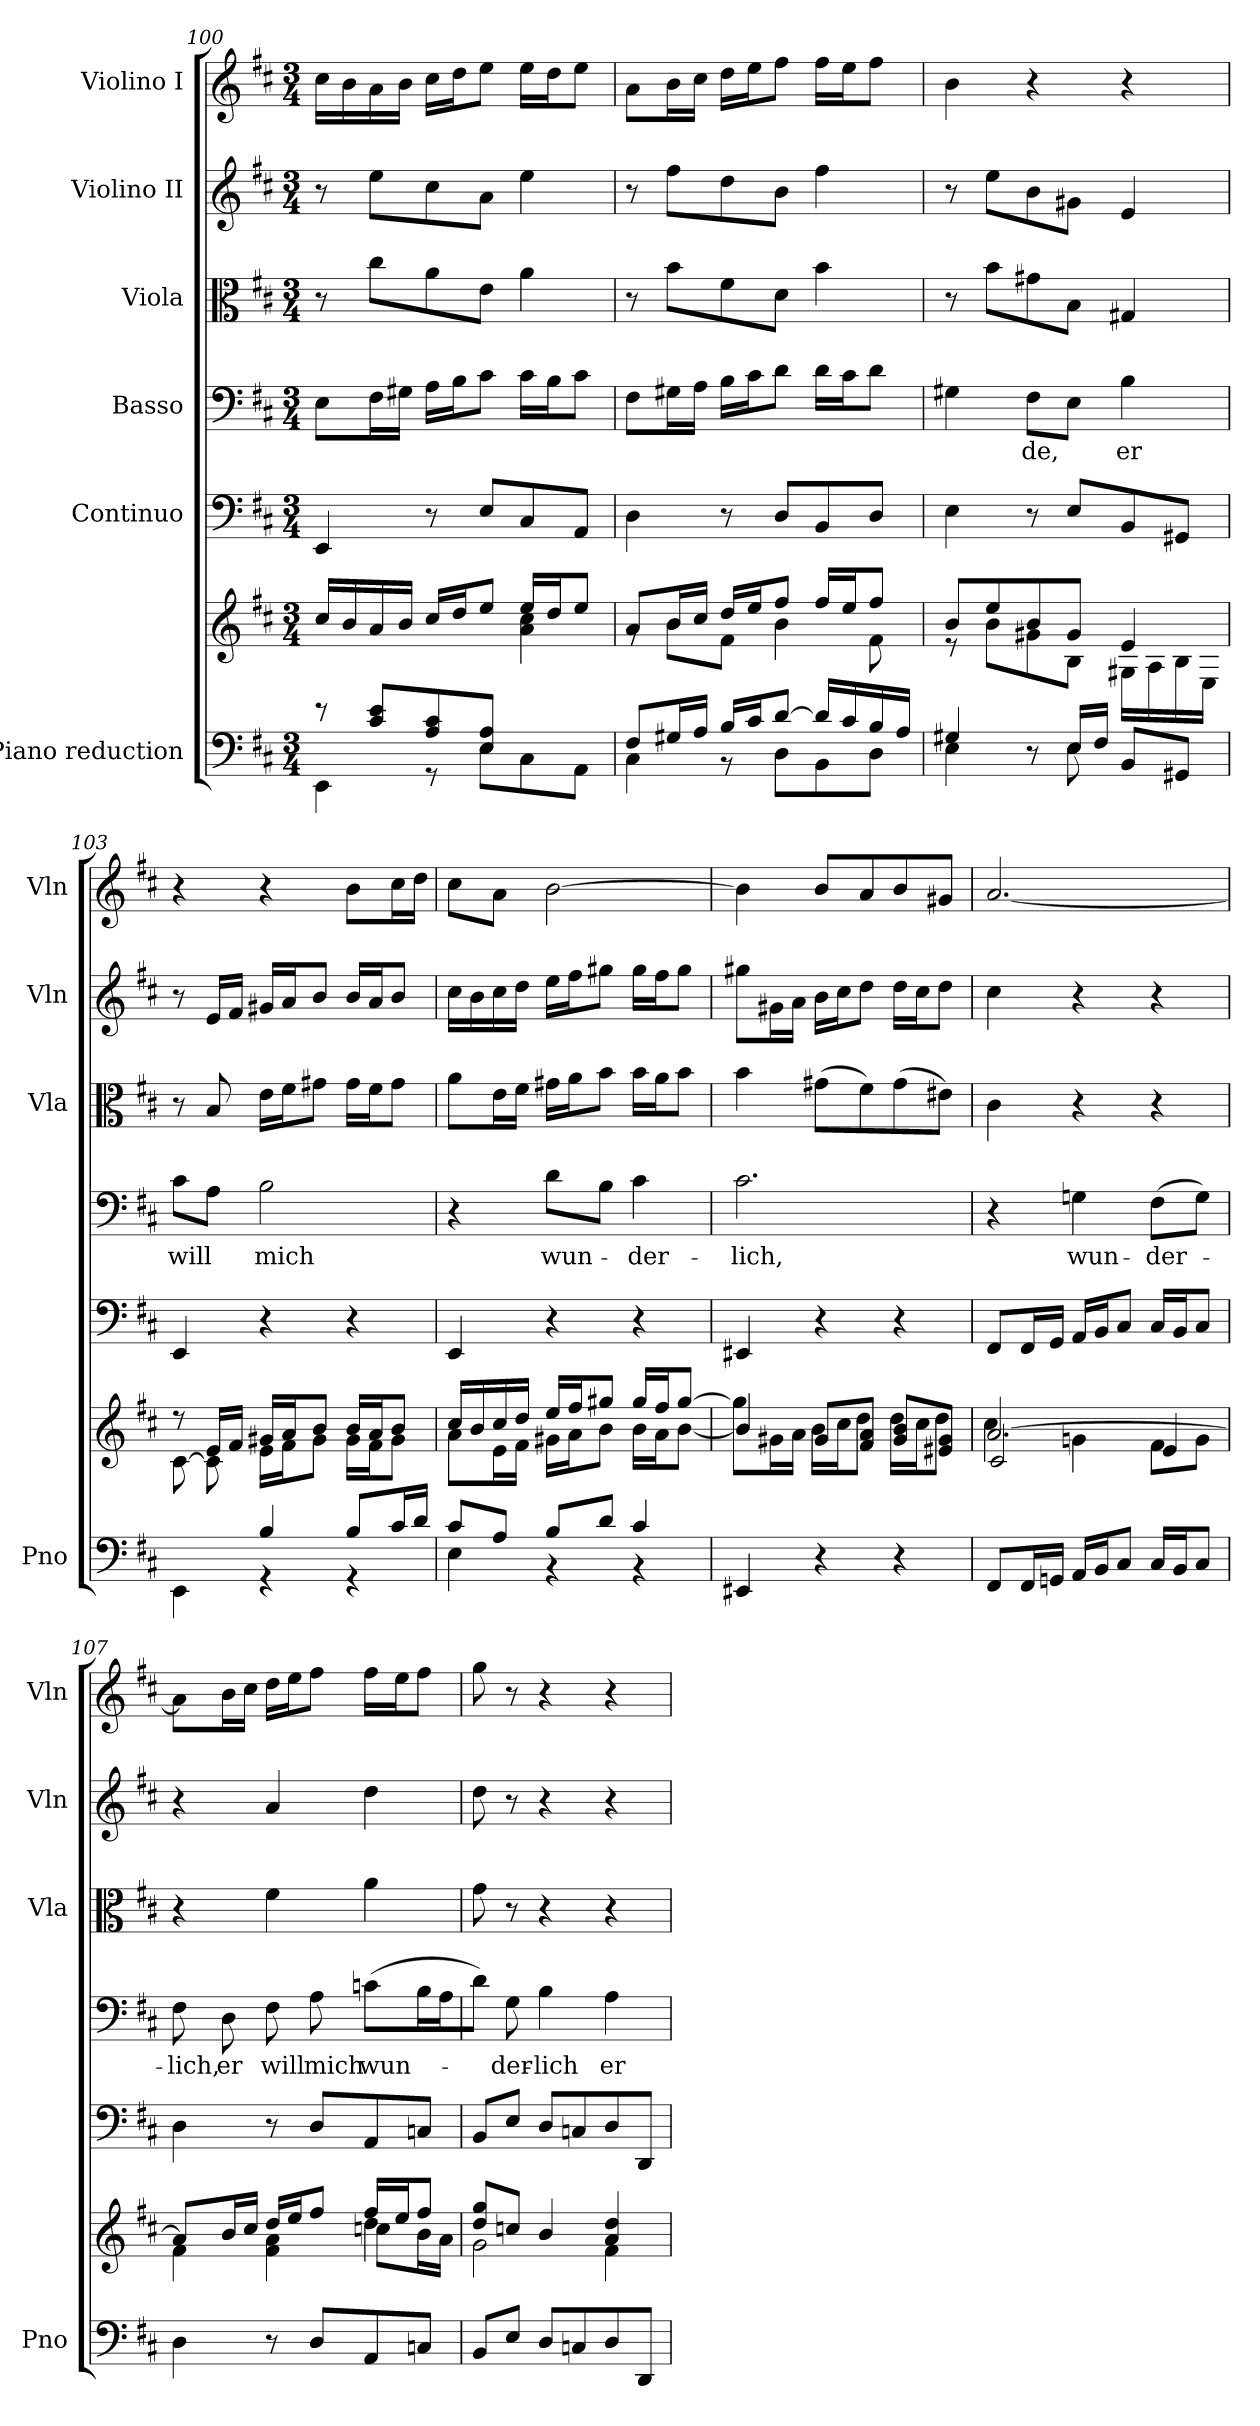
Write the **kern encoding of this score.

**kern	**kern	**kern	**kern	**text	**kern	**kern	**kern
*part6	*part6	*part5	*part4	*part4	*part3	*part2	*part1
*staff7	*staff6	*staff5	*staff4	*staff4	*staff3	*staff2	*staff1
*I"Piano reduction	*	*I"Continuo	*I"Basso	*	*I"Viola	*I"Violino II	*I"Violino I
*I'Pno	*	*	*	*	*I'Vla	*I'Vln	*I'Vln
!!LO:PB:g=z
*clefF4	*clefG2	*clefF4	*clefF4	*	*clefC3	*clefG2	*clefG2
*k[f#c#]	*k[f#c#]	*k[f#c#]	*k[f#c#]	*	*k[f#c#]	*k[f#c#]	*k[f#c#]
*M3/4	*M3/4	*M3/4	*M3/4	*	*M3/4	*M3/4	*M3/4
=100	=100	=100	=100	=100	=100	=100	=100
*^	*^	*	*	*	*	*	*
8r	4EE\	16cc#/LL	2ryy	4EE/	8E\L	.	8r	8r	16cc#\LL
.	.	16b/	.	.	.	.	.	.	16b\
8c#/ 8e/L	.	16a/	.	.	16F#\L	.	8cc#\L	8ee\L	16a\
.	.	16b/JJ	.	.	16G#X\JJ	.	.	.	16b\JJ
8A/ 8c#/	8r	16cc#/LL	.	8r	16A\LL	.	8a\	8cc#\	16cc#\LL
.	.	16dd/J	.	.	16B\J	.	.	.	16dd\J
8E/ 8A/J	8E\L	8ee/J	.	8E/L	8c#\J	.	8e\J	8a\J	8ee\J
4ryy	8C#\	16ee/LL	4a\ 4cc#\	8C#/	16c#\LL	.	4a\	4ee\	16ee\LL
.	.	16dd/J	.	.	16B\J	.	.	.	16dd\J
.	8AA\J	8ee/J	.	8AA/J	8c#\J	.	.	.	8ee\J
=101	=101	=101	=101	=101	=101	=101	=101	=101	=101
8F#/L	4C#\	8a/L	8rg	4D\	8F#\L	.	8r	8r	8a\L
16G#X/L	.	16b/L	8b\L	.	16G#X\L	.	8b\L	8ff#\L	16b\L
16A/JJ	.	16cc#/JJ	.	.	16A\JJ	.	.	.	16cc#\JJ
16B/LL	8r	16dd/LL	8f#\J	8r	16B\LL	.	8f#\	8dd\	16dd\LL
16c#/J	.	16ee/J	.	.	16c#\J	.	.	.	16ee\J
[8d/J	8D\L	8ff#/J	4b\	8D/L	8d\J	.	8d\J	8b\J	8ff#\J
16d/LL]	8BB\	16ff#/LL	.	8BB/	16d\LL	.	4b\	4ff#\	16ff#\LL
16c#/	.	16ee/J	.	.	16c#\J	.	.	.	16ee\J
16B/	8D\J	8ff#/J	8f#\	8D/J	8d\J	.	.	.	8ff#\J
16A/JJ	.	.	.	.	.	.	.	.	.
=102	=102	=102	=102	=102	=102	=102	=102	=102	=102
4G#X/	4E\	8b/L	8r	4E\	4G#X\	.	8r	8r	4b\
.	.	8ee/	8b\L	.	.	.	8b\L	8ee\L	.
!	!	!	!	!	!	!LO:LY:b	!	!	!
8r	8ryy	8b/	8g#X\	8r	8F#\L	-de,	8g#X\	8b\	4r
16E/LL	8E\	8g#/J	8B\J	8E/L	8E\J	.	8B\J	8g#X\J	.
16F#/JJ	.	.	.	.	.	.	.	.	.
!	!	!	!	!	!	!LO:LY:b	!	!	!
4ryy	8BB/L	4e/	16G#X\LL	8BB/	4B\	er	4G#X/	4e/	4r
.	.	.	16A\	.	.	.	.	.	.
.	8GG#X/J	.	16B\	8GG#X/J	.	.	.	.	.
.	.	.	16E\JJ	.	.	.	.	.	.
=103	=103	=103	=103	=103	=103	=103	=103	=103	=103
*	*	*	*^	*	*	*	*	*	*
!	!	!	!	!	!	!	!LO:LY:b	!	!	!
8ryy	4EE\	8r	8ryy	[8c#\L	4EE/	8c#\L	will	8r	8r	4r
8A/J	.	16e/LL	8c#\]	2ryy	.	8A\J	.	8B/	16e/LL	.
.	.	16f#/JJ	.	.	.	.	.	.	16f#/JJ	.
!	!	!	!	!	!	!	!LO:LY:b	!	!	!
4B/	4r	16g#X/LL	16e\LL	.	4r	2B\	mich	16e\LL	16g#X/LL	4r
.	.	16a/J	16f#\J	.	.	.	.	16f#\J	16a/J	.
.	.	8b/J	8g#\J	.	.	.	.	8g#X\J	8b/J	.
8B/L	4r	16b/LL	16g#\LL	.	4r	.	.	16g#\LL	16b/LL	8b\L
.	.	16a/J	16f#\J	.	.	.	.	16f#\J	16a/J	.
16c#/L	.	8b/J	8g#\J	8ryy	.	.	.	8g#\J	8b/J	16cc#\L
16d/JJ	.	.	.	.	.	.	.	.	.	16dd\JJ
*	*	*	*v	*v	*	*	*	*	*	*
=104	=104	=104	=104	=104	=104	=104	=104	=104	=104
8c#/L	4E\	16cc#/LL	8a\L	4EE/	4r	.	8a\L	16cc#\LL	8cc#\L
.	.	16b/	.	.	.	.	.	16b\	.
8A/J	.	16cc#/	16e\L	.	.	.	16e\L	16cc#\	8a\J
.	.	16dd/JJ	16f#\JJ	.	.	.	16f#\JJ	16dd\JJ	.
!	!	!	!	!	!	!LO:LY:b	!	!	!
8B/L	4r	16ee/LL	16g#X\LL	4r	8d\L	wun-	16g#X\LL	16ee\LL	[2b\
.	.	16ff#/J	16a\J	.	.	.	16a\J	16ff#\J	.
8d/J	.	8gg#X/J	8b\J	.	8B\J	.	8b\J	8gg#X\J	.
!	!	!	!	!	!	!LO:LY:b	!	!	!
4c#/	4r	16gg#/LL	16b\LL	4r	4c#\	-der-	16b\LL	16gg#\LL	.
.	.	16ff#/J	16a\J	.	.	.	16a\J	16ff#\J	.
.	.	[8gg#/J	[8b\J	.	.	.	8b\J	8gg#\J	.
*v	*v	*	*	*	*	*	*	*	*
!!LO:LB:g=z
=105	=105	=105	=105	=105	=105	=105	=105	=105
!	!	!	!	!	!LO:LY:b	!	!	!
4EE#X/	4b/]	8gg#\L]	4EE#X/	2.c#\	-lich,	4b\	8gg#X\L	4b\]
.	.	16g#X\L	.	.	.	.	16g#X\L	.
.	.	16a\JJ	.	.	.	.	16a\JJ	.
4r	8g#/L	16b\LL	4r	.	.	(>8g#X\L	16b\LL	8b/L
.	.	16cc#\J	.	.	.	.	16cc#\J	.
.	8f#/ 8a/J	8dd\J	.	.	.	8f#\)	8dd\J	8a/
4r	8g#/ 8b/L	16dd\LL	4r	.	.	(>8g#\	16dd\LL	8b/
.	.	16cc#\J	.	.	.	.	16cc#\J	.
.	8e#X/ 8g#/J	8dd\J	.	.	.	8e#X\J)	8dd\J	8g#X/J
=106	=106	=106	=106	=106	=106	=106	=106	=106
*	*	*^	*	*	*	*	*	*
8FF#/L	[2.a/	4cc#\	2c#/	8FF#/L	4r	.	4c#\	4cc#\	[2.a/
16FF#/L	.	.	.	16FF#/L	.	.	.	.	.
16GGn/JJ	.	.	.	16GG/JJ	.	.	.	.	.
!	!	!	!	!	!	!LO:LY:b	!	!	!
16AA/LL	.	4gn\	.	16AA/LL	4Gn\	wun-	4r	4r	.
16BB/J	.	.	.	16BB/J	.	.	.	.	.
8C#/J	.	.	.	8C#/J	.	.	.	.	.
!	!	!	!	!	!	!LO:LY:b	!	!	!
16C#/LL	.	8f#\L	4e/	16C#/LL	(>8F#\L	-der-	4r	4r	.
16BB/J	.	.	.	16BB/J	.	.	.	.	.
8C#/J	.	8g\J	.	8C#/J	8G\J)	.	.	.	.
=107	=107	=107	=107	=107	=107	=107	=107	=107	=107
!	!	!	!	!	!	!LO:LY:b	!	!	!
4D\	8a/L]	4f#\	2ryy	4D\	8F#\	-lich,	4r	4r	8a\L]
!	!	!	!	!	!	!LO:LY:b	!	!	!
.	16b/L	.	.	.	8D\	er	.	.	16b\L
.	16cc#/JJ	.	.	.	.	.	.	.	16cc#\JJ
!	!	!	!	!	!	!LO:LY:b	!	!	!
8r	16dd/LL	4f#\ 4a\	.	8r	8F#\	will	4f#\	4a/	16dd\LL
.	16ee/J	.	.	.	.	.	.	.	16ee\J
!	!	!	!	!	!	!LO:LY:b	!	!	!
8D/L	8ff#/J	.	.	8D/L	8A\	mich	.	.	8ff#\J
!	!	!	!	!	!	!LO:LY:b	!	!	!
8AA/	16ff#/LL	4dd\	8ccn\L	8AA/	(>8cn\L	wun-	4a\	4dd\	16ff#\LL
.	16ee/J	.	.	.	.	.	.	.	16ee\J
8Cn/J	8ff#/J	.	16b\L	8Cn/J	16B\L	.	.	.	8ff#\J
.	.	.	16a\JJ	.	16A\J	.	.	.	.
*	*	*v	*v	*	*	*	*	*	*
=108	=108	=108	=108	=108	=108	=108	=108	=108
8BB/L	8dd/ 8gg/L	2g\	8BB/L	8d\J)	.	8g\	8dd\	8gg\
!	!	!	!	!	!LO:LY:b	!	!	!
8E/J	8ccn/J	.	8E/J	8G\	-der-	8r	8r	8r
!	!	!	!	!	!LO:LY:b	!	!	!
8D/L	4b/	.	8D/L	4B\	-lich	4r	4r	4r
8Cn/	.	.	8Cn/	.	.	.	.	.
!	!	!	!	!	!LO:LY:b	!	!	!
8D/	4a/ 4dd/	4f#\	8D/	4A\	er-	4r	4r	4r
8DD/J	.	.	8DD/J	.	.	.	.	.
*	*v	*v	*	*	*	*	*	*
=	=	=	=	=	=	=	=
*-	*-	*-	*-	*-	*-	*-	*-
